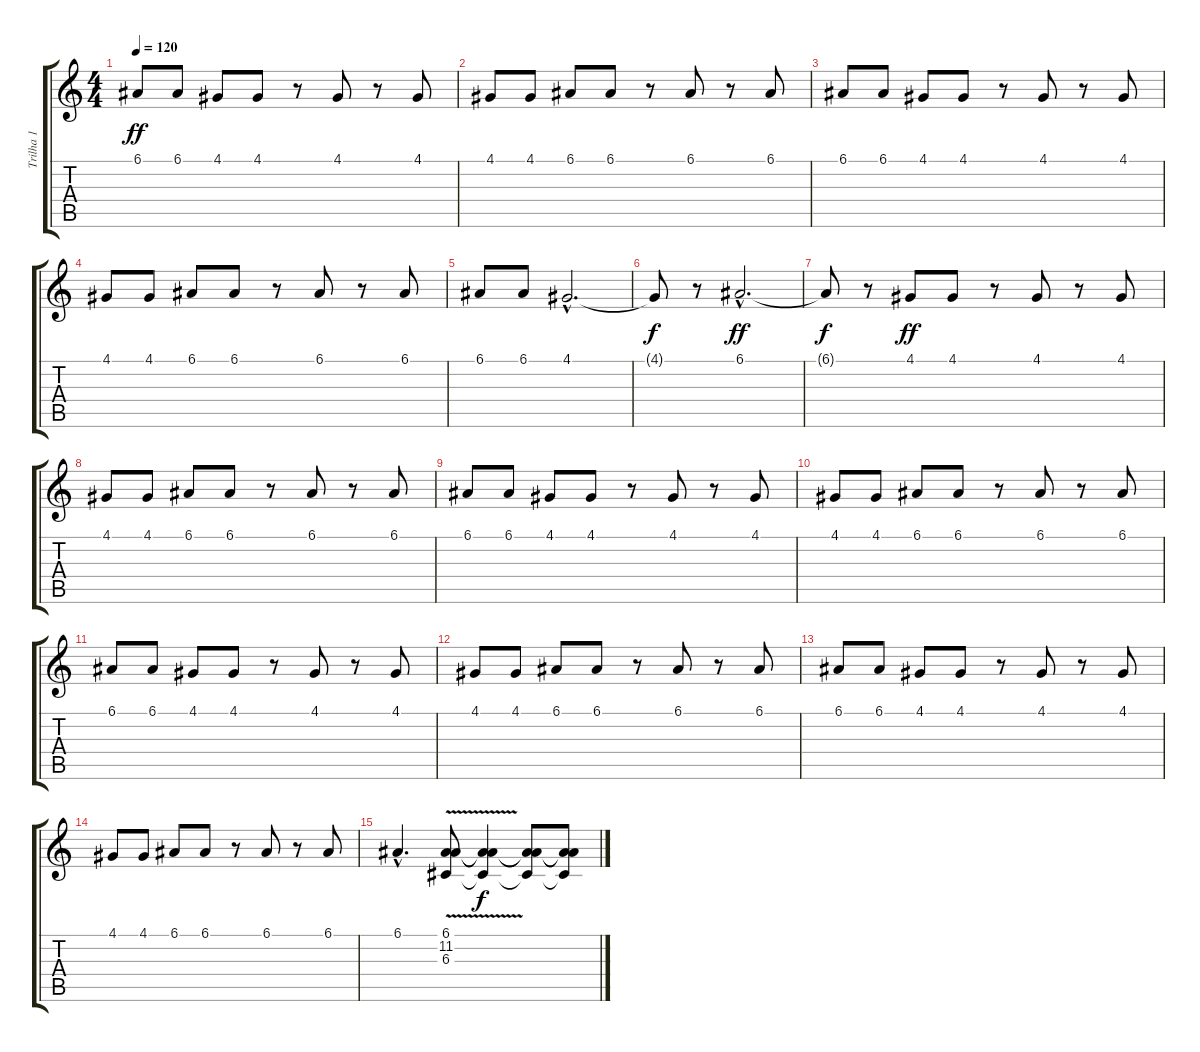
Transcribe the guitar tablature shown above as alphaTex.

\track ("Trilha 1" "Trilha 1") {instrument tremolostrings}
\staff {score tabs}
\tuning (E4 B3 G3 D3 A2 E2) {hide}
\ts (4 4)
\tempo 120
\clef g2
\ks c
6.1.8{dy ff} 6.1.8 4.1.8 4.1.8 r.8 4.1.8 r.8 4.1.8 |
4.1.8 4.1.8 6.1.8 6.1.8 r.8 6.1.8 r.8 6.1.8 |
6.1.8 6.1.8 4.1.8 4.1.8 r.8 4.1.8 r.8 4.1.8 |
4.1.8 4.1.8 6.1.8 6.1.8 r.8 6.1.8 r.8 6.1.8 |
6.1.8 6.1.8 4.1{hac}.2{d balance 8 instrument stringensemble1} |
4.1{t}.8{dy f} r.8 6.1{hac}.2{d dy ff} |
6.1{t}.8{dy f} r.8 4.1.8{dy ff balance 8 instrument tremolostrings} 4.1.8 r.8 4.1.8 r.8 4.1.8 |
4.1.8 4.1.8 6.1.8 6.1.8 r.8 6.1.8 r.8 6.1.8 |
6.1.8 6.1.8 4.1.8 4.1.8 r.8 4.1.8 r.8 4.1.8 |
4.1.8 4.1.8 6.1.8 6.1.8 r.8 6.1.8 r.8 6.1.8 |
6.1.8 6.1.8 4.1.8 4.1.8 r.8 4.1.8 r.8 4.1.8 |
4.1.8 4.1.8 6.1.8 6.1.8 r.8 6.1.8 r.8 6.1.8 |
6.1.8 6.1.8 4.1.8 4.1.8 r.8 4.1.8 r.8 4.1.8 |
4.1.8 4.1.8 6.1.8 6.1.8 r.8 6.1.8 r.8 6.1.8 |
6.1{hac}.4{d} (6.1{v} 11.2 6.3).8{volume 10} (6.1{t} 11.2{t} 6.3{t}).4{dy f} (6.1{t} 11.2{t} 6.3{t}).8 (6.1{t} 11.2{t} 6.3{t}).8
